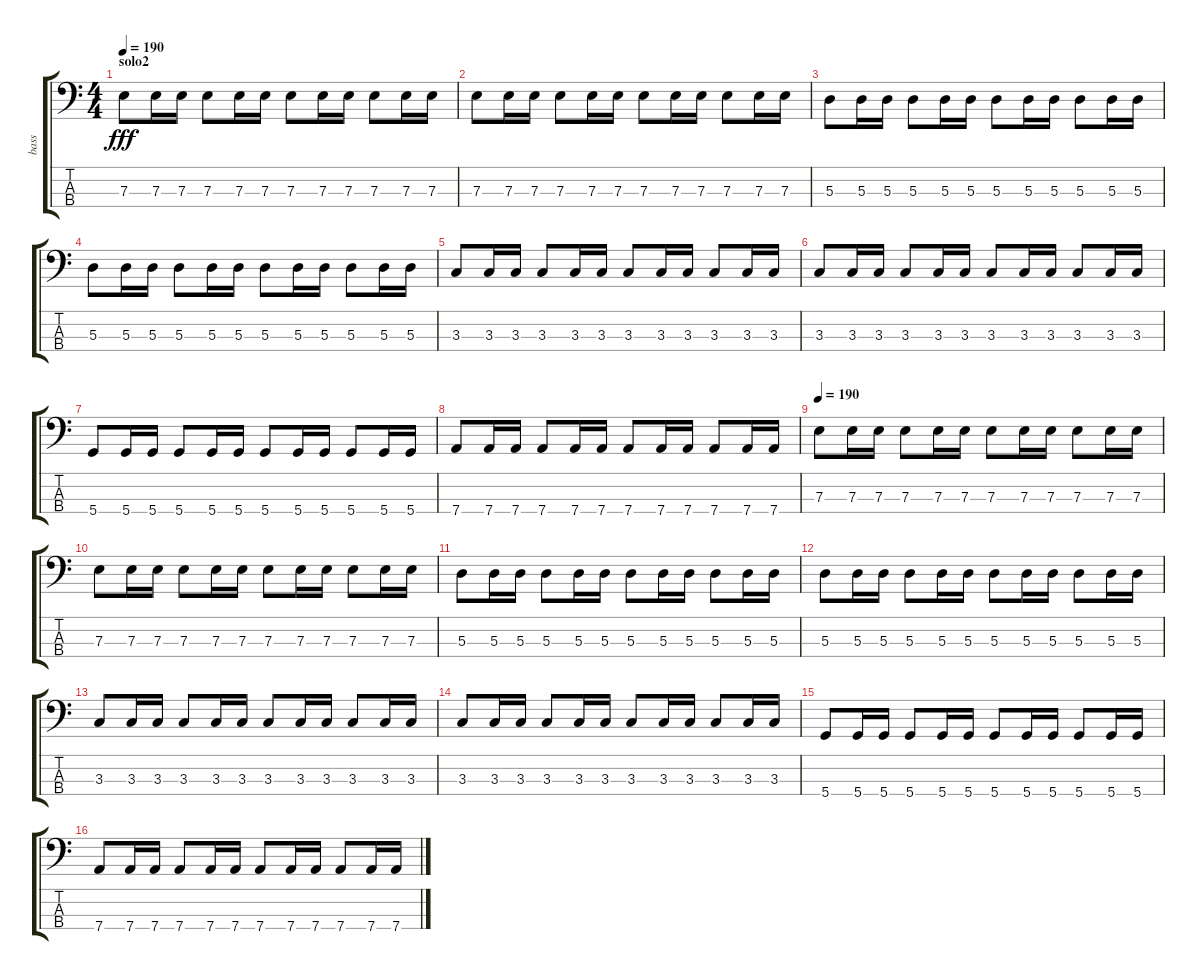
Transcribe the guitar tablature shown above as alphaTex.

\track ("bass" "bass") {instrument electricbassfinger}
\staff {score tabs}
\tuning (G2 D2 A1 D1) {hide}
\ts (4 4)
\section ("" "solo2")
\tempo 190
\clef f4
\ks c
7.3.8{dy fff} 7.3.16 7.3.16 7.3.8 7.3.16 7.3.16 7.3.8 7.3.16 7.3.16 7.3.8 7.3.16 7.3.16 |
7.3.8 7.3.16 7.3.16 7.3.8 7.3.16 7.3.16 7.3.8 7.3.16 7.3.16 7.3.8 7.3.16 7.3.16 |
5.3.8 5.3.16 5.3.16 5.3.8 5.3.16 5.3.16 5.3.8 5.3.16 5.3.16 5.3.8 5.3.16 5.3.16 |
5.3.8 5.3.16 5.3.16 5.3.8 5.3.16 5.3.16 5.3.8 5.3.16 5.3.16 5.3.8 5.3.16 5.3.16 |
3.3.8 3.3.16 3.3.16 3.3.8 3.3.16 3.3.16 3.3.8 3.3.16 3.3.16 3.3.8 3.3.16 3.3.16 |
3.3.8 3.3.16 3.3.16 3.3.8 3.3.16 3.3.16 3.3.8 3.3.16 3.3.16 3.3.8 3.3.16 3.3.16 |
5.4.8 5.4.16 5.4.16 5.4.8 5.4.16 5.4.16 5.4.8 5.4.16 5.4.16 5.4.8 5.4.16 5.4.16 |
7.4.8 7.4.16 7.4.16 7.4.8 7.4.16 7.4.16 7.4.8 7.4.16 7.4.16 7.4.8 7.4.16 7.4.16 |
\tempo 190
7.3.8 7.3.16 7.3.16 7.3.8 7.3.16 7.3.16 7.3.8 7.3.16 7.3.16 7.3.8 7.3.16 7.3.16 |
7.3.8 7.3.16 7.3.16 7.3.8 7.3.16 7.3.16 7.3.8 7.3.16 7.3.16 7.3.8 7.3.16 7.3.16 |
5.3.8 5.3.16 5.3.16 5.3.8 5.3.16 5.3.16 5.3.8 5.3.16 5.3.16 5.3.8 5.3.16 5.3.16 |
5.3.8 5.3.16 5.3.16 5.3.8 5.3.16 5.3.16 5.3.8 5.3.16 5.3.16 5.3.8 5.3.16 5.3.16 |
3.3.8 3.3.16 3.3.16 3.3.8 3.3.16 3.3.16 3.3.8 3.3.16 3.3.16 3.3.8 3.3.16 3.3.16 |
3.3.8 3.3.16 3.3.16 3.3.8 3.3.16 3.3.16 3.3.8 3.3.16 3.3.16 3.3.8 3.3.16 3.3.16 |
5.4.8 5.4.16 5.4.16 5.4.8 5.4.16 5.4.16 5.4.8 5.4.16 5.4.16 5.4.8 5.4.16 5.4.16 |
7.4.8 7.4.16 7.4.16 7.4.8 7.4.16 7.4.16 7.4.8 7.4.16 7.4.16 7.4.8 7.4.16 7.4.16
